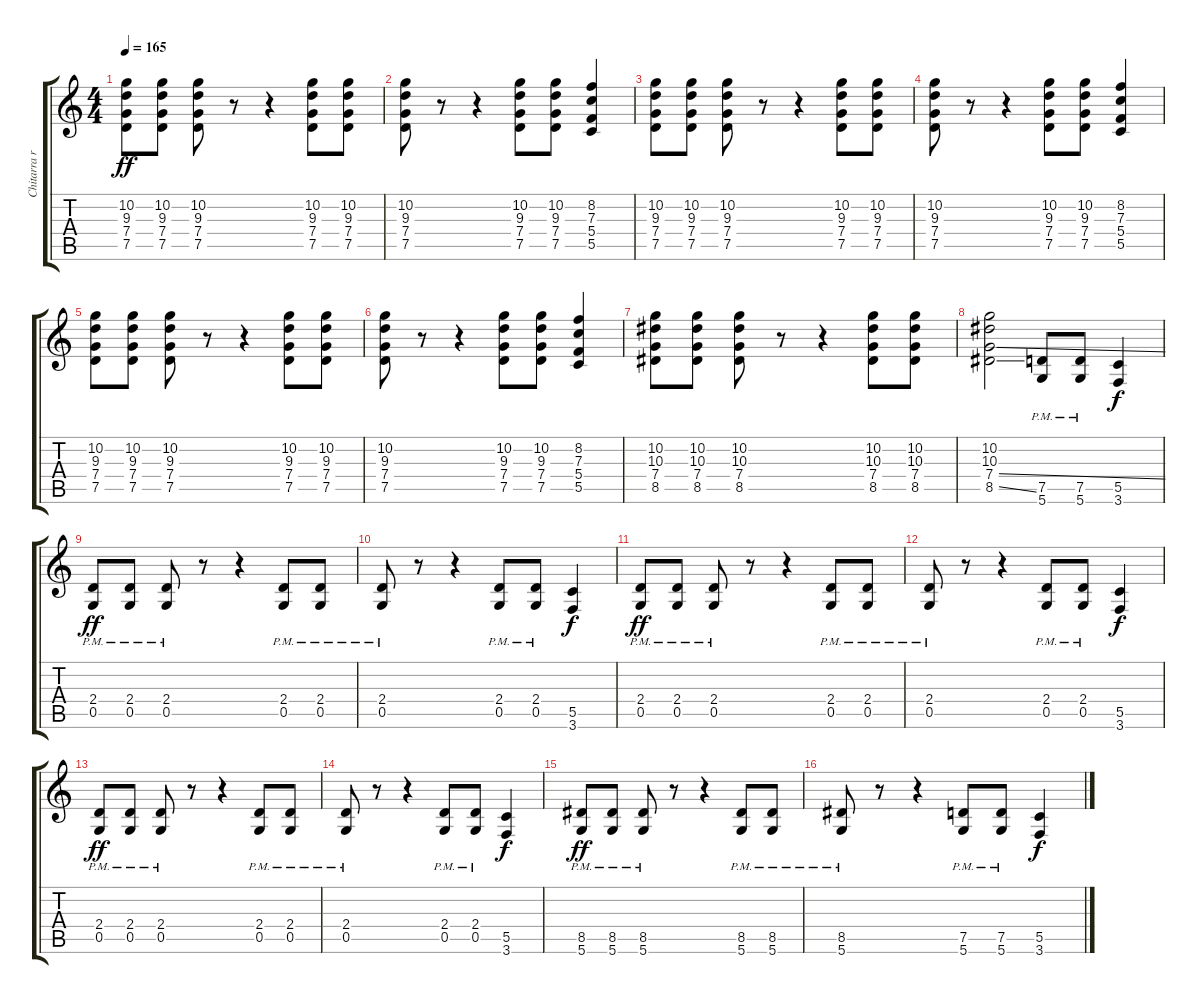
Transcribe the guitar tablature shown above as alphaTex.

\track ("Chitarra ritmica 1" "Chitarra r") {instrument distortionguitar}
\staff {score tabs}
\tuning (D4 A3 F3 C3 G2 D2) {hide}
\ts (4 4)
\tempo 165
\clef g2
\ks c
(10.2 9.3 7.4 7.5).8{dy ff} (10.2 9.3 7.4 7.5).8 (10.2 9.3 7.4 7.5).8 r.8 r.4 (10.2 9.3 7.4 7.5).8 (10.2 9.3 7.4 7.5).8 |
(10.2 9.3 7.4 7.5).8 r.8 r.4 (10.2 9.3 7.4 7.5).8 (10.2 9.3 7.4 7.5).8 (8.2 7.3 5.4 5.5).4 |
(10.2 9.3 7.4 7.5).8 (10.2 9.3 7.4 7.5).8 (10.2 9.3 7.4 7.5).8 r.8 r.4 (10.2 9.3 7.4 7.5).8 (10.2 9.3 7.4 7.5).8 |
(10.2 9.3 7.4 7.5).8 r.8 r.4 (10.2 9.3 7.4 7.5).8 (10.2 9.3 7.4 7.5).8 (8.2 7.3 5.4 5.5).4 |
(10.2 9.3 7.4 7.5).8 (10.2 9.3 7.4 7.5).8 (10.2 9.3 7.4 7.5).8 r.8 r.4 (10.2 9.3 7.4 7.5).8 (10.2 9.3 7.4 7.5).8 |
(10.2 9.3 7.4 7.5).8 r.8 r.4 (10.2 9.3 7.4 7.5).8 (10.2 9.3 7.4 7.5).8 (8.2 7.3 5.4 5.5).4 |
(10.2 10.3 7.4 8.5).8 (10.2 10.3 7.4 8.5).8 (10.2 10.3 7.4 8.5).8 r.8 r.4 (10.2 10.3 7.4 8.5).8 (10.2 10.3 7.4 8.5).8 |
(10.2 10.3 7.4{ss} 8.5{ss}).2 (7.5{pm} 5.6{pm}).8 (7.5{pm} 5.6{pm}).8 (5.5 3.6).4{dy f} |
(2.4{pm} 0.5{pm}).8{dy ff} (2.4{pm} 0.5{pm}).8 (2.4{pm} 0.5{pm}).8 r.8 r.4 (2.4{pm} 0.5{pm}).8 (2.4{pm} 0.5{pm}).8 |
(2.4{pm} 0.5{pm}).8 r.8 r.4 (2.4{pm} 0.5{pm}).8 (2.4{pm} 0.5{pm}).8 (5.5 3.6).4{dy f} |
(2.4{pm} 0.5{pm}).8{dy ff} (2.4{pm} 0.5{pm}).8 (2.4{pm} 0.5{pm}).8 r.8 r.4 (2.4{pm} 0.5{pm}).8 (2.4{pm} 0.5{pm}).8 |
(2.4{pm} 0.5{pm}).8 r.8 r.4 (2.4{pm} 0.5{pm}).8 (2.4{pm} 0.5{pm}).8 (5.5 3.6).4{dy f} |
(2.4{pm} 0.5{pm}).8{dy ff} (2.4{pm} 0.5{pm}).8 (2.4{pm} 0.5{pm}).8 r.8 r.4 (2.4{pm} 0.5{pm}).8 (2.4{pm} 0.5{pm}).8 |
(2.4{pm} 0.5{pm}).8 r.8 r.4 (2.4{pm} 0.5{pm}).8 (2.4{pm} 0.5{pm}).8 (5.5 3.6).4{dy f} |
(8.5{pm} 5.6{pm}).8{dy ff} (8.5{pm} 5.6{pm}).8 (8.5{pm} 5.6{pm}).8 r.8 r.4 (8.5{pm} 5.6{pm}).8 (8.5{pm} 5.6{pm}).8 |
(8.5{pm} 5.6{pm}).8 r.8 r.4 (7.5{pm} 5.6{pm}).8 (7.5{pm} 5.6{pm}).8 (5.5 3.6).4{dy f}
